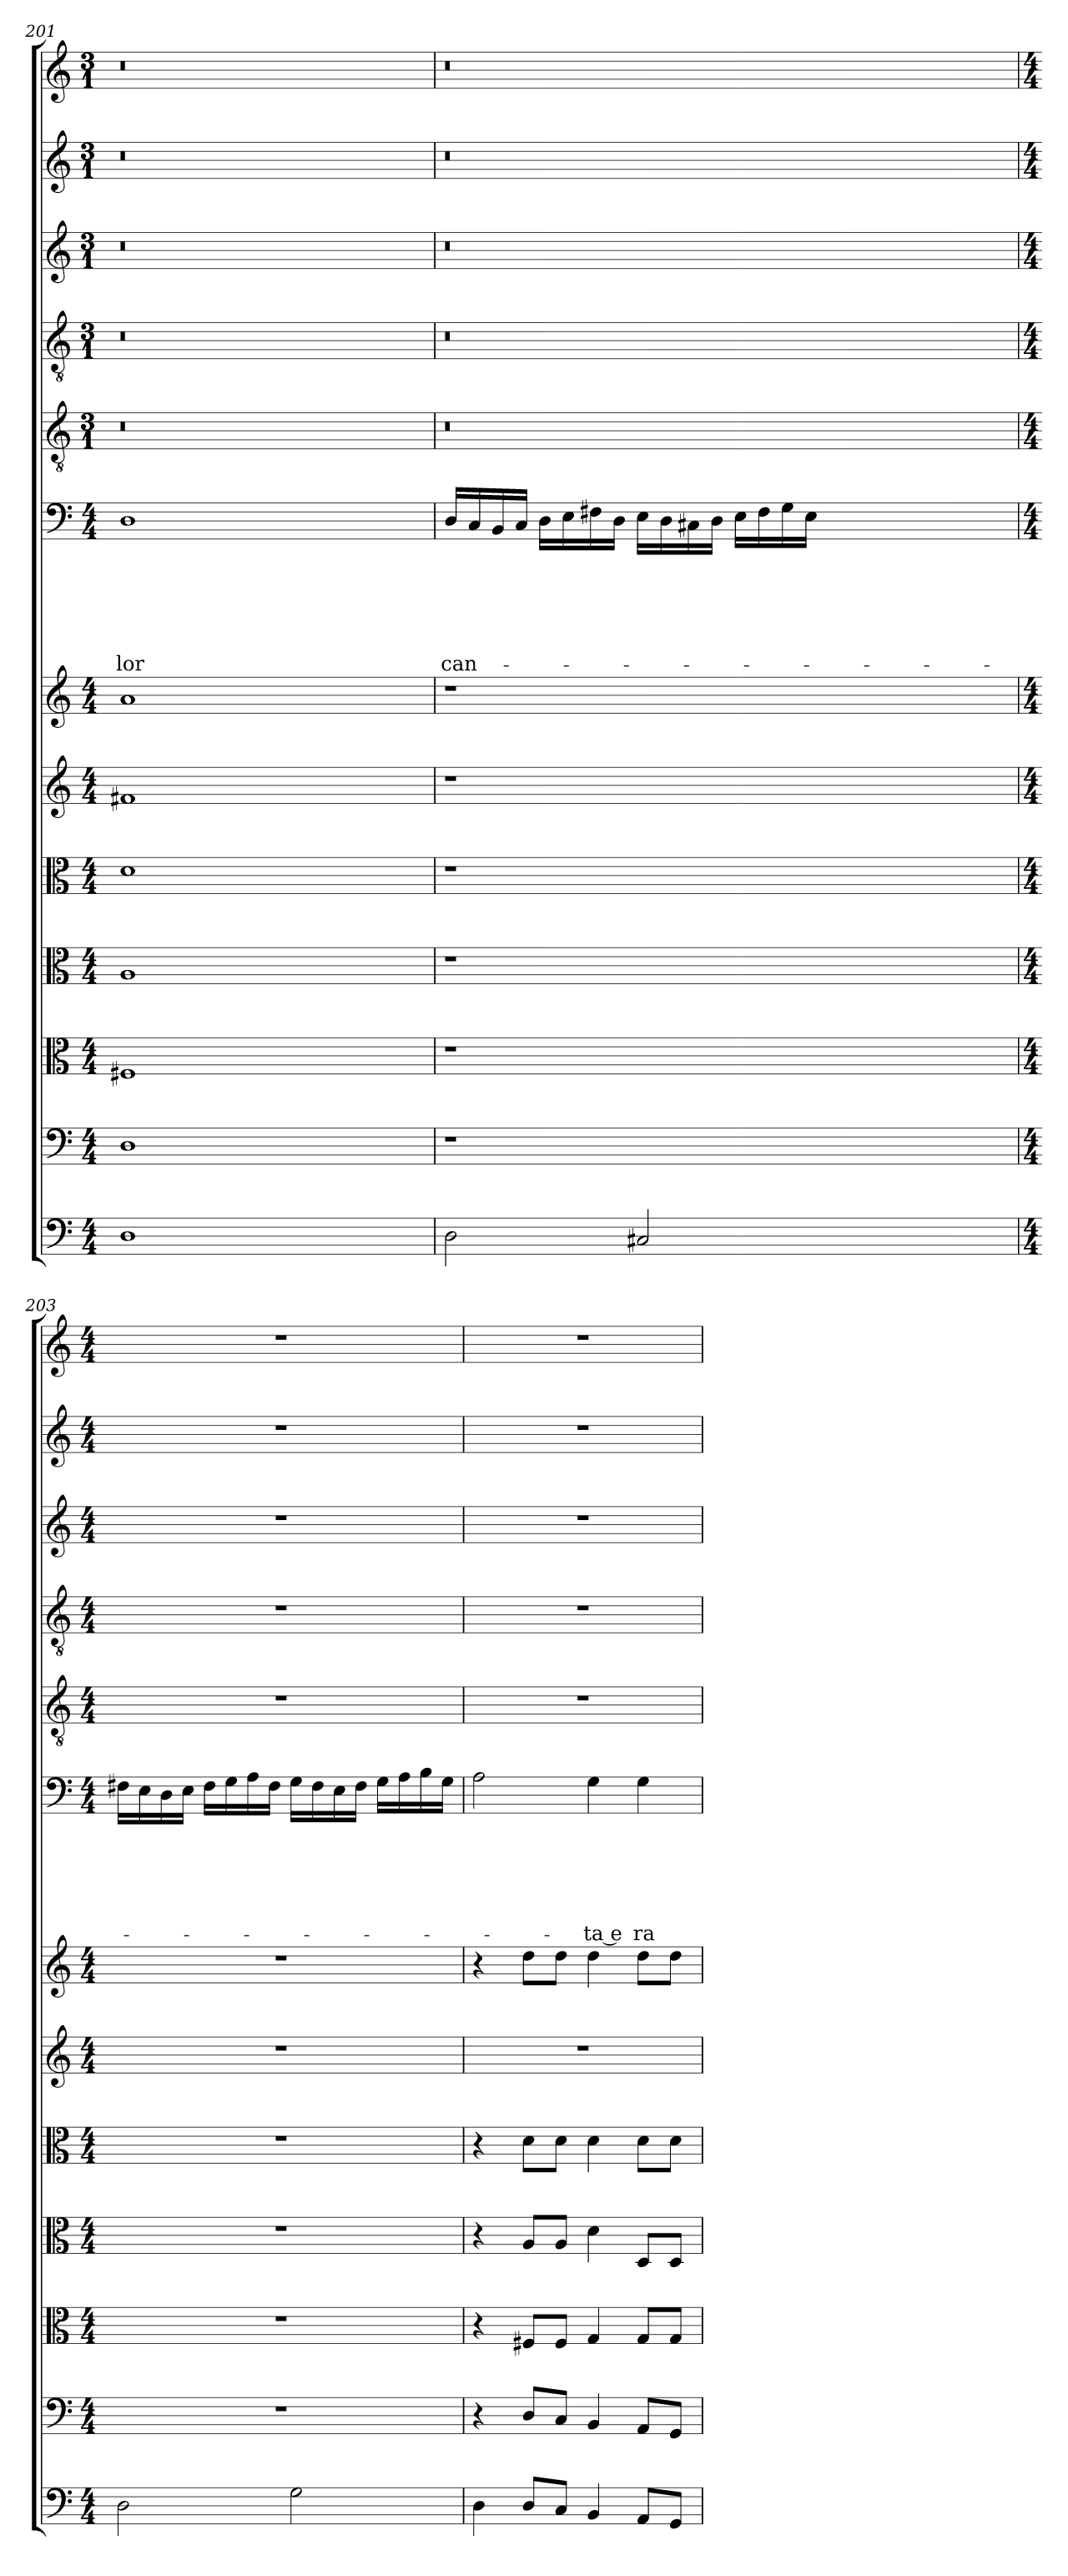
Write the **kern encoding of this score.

**kern	**kern	**kern	**kern	**kern	**kern	**kern	**kern	**text	**text	**text	**text	**text	**text	**kern	**kern	**kern	**kern	**kern
*part13	*part12	*part11	*part10	*part9	*part8	*part7	*part6	*part6	*part6	*part6	*part6	*part6	*part6	*part5	*part4	*part3	*part2	*part1
*staff13	*staff12	*staff11	*staff10	*staff9	*staff8	*staff7	*staff6	*staff6	*staff6	*staff6	*staff6	*staff6	*staff6	*staff5	*staff4	*staff3	*staff2	*staff1
*clefF4	*clefF4	*clefC3	*clefC3	*clefC3	*clefG2	*clefG2	*clefF4	*	*	*	*	*	*	*clefGv2	*clefGv2	*clefG2	*clefG2	*clefG2
*k[]	*k[]	*k[]	*k[]	*k[]	*k[]	*k[]	*k[]	*	*	*	*	*	*	*k[]	*k[]	*k[]	*k[]	*k[]
*C:	*C:	*C:	*C:	*C:	*C:	*C:	*C:	*	*	*	*	*	*	*C:	*C:	*C:	*C:	*C:
*M4/4	*M4/4	*M4/4	*M4/4	*M4/4	*M4/4	*M4/4	*M4/4	*	*	*	*	*	*	*M3/1	*M3/1	*M3/1	*M3/1	*M3/1
=201	=201	=201	=201	=201	=201	=201	=201	=201	=201	=201	=201	=201	=201	=201	=201	=201	=201	=201
!	!	!	!	!	!	!	!	!	!	!	!	!	!LO:LY:b	!	!	!	!	!
1D	1D	1F#X	1A	1d	1f#X	1a	1D	.	.	.	.	.	-lor	0.r	0.r	0.r	0.r	0.r
0ryy	0ryy	0ryy	0ryy	0ryy	0ryy	0ryy	0ryy	.	.	.	.	.	.	.	.	.	.	.
=202	=202	=202	=202	=202	=202	=202	=202	=202	=202	=202	=202	=202	=202	=202	=202	=202	=202	=202
!	!	!	!	!	!	!	!	!	!	!	!	!	!LO:LY:b	!	!	!	!	!
2D\	1r	1r	1r	1r	1r	1r	16D/LL	.	.	.	.	.	can-	0.r	0.r	0.r	0.r	0.r
.	.	.	.	.	.	.	16C/	.	.	.	.	.	.	.	.	.	.	.
.	.	.	.	.	.	.	16BB/	.	.	.	.	.	.	.	.	.	.	.
.	.	.	.	.	.	.	16C/JJ	.	.	.	.	.	.	.	.	.	.	.
.	.	.	.	.	.	.	16D\LL	.	.	.	.	.	.	.	.	.	.	.
.	.	.	.	.	.	.	16E\	.	.	.	.	.	.	.	.	.	.	.
.	.	.	.	.	.	.	16F#X\	.	.	.	.	.	.	.	.	.	.	.
.	.	.	.	.	.	.	16D\JJ	.	.	.	.	.	.	.	.	.	.	.
2C#X/	.	.	.	.	.	.	16E\LL	.	.	.	.	.	.	.	.	.	.	.
.	.	.	.	.	.	.	16D\	.	.	.	.	.	.	.	.	.	.	.
.	.	.	.	.	.	.	16C#X\	.	.	.	.	.	.	.	.	.	.	.
.	.	.	.	.	.	.	16D\JJ	.	.	.	.	.	.	.	.	.	.	.
.	.	.	.	.	.	.	16E\LL	.	.	.	.	.	.	.	.	.	.	.
.	.	.	.	.	.	.	16F#\	.	.	.	.	.	.	.	.	.	.	.
.	.	.	.	.	.	.	16G\	.	.	.	.	.	.	.	.	.	.	.
.	.	.	.	.	.	.	16E\JJ	.	.	.	.	.	.	.	.	.	.	.
0ryy	0ryy	0ryy	0ryy	0ryy	0ryy	0ryy	0ryy	.	.	.	.	.	.	.	.	.	.	.
!!LO:PB:g=z
=203	=203	=203	=203	=203	=203	=203	=203	=203	=203	=203	=203	=203	=203	=203	=203	=203	=203	=203
*M4/4	*M4/4	*M4/4	*M4/4	*M4/4	*M4/4	*M4/4	*M4/4	*	*	*	*	*	*	*M4/4	*M4/4	*M4/4	*M4/4	*M4/4
2D\	1r	1r	1r	1r	1r	1r	16F#X\LL	.	.	.	.	.	.	1r	1r	1r	1r	1r
.	.	.	.	.	.	.	16E\	.	.	.	.	.	.	.	.	.	.	.
.	.	.	.	.	.	.	16D\	.	.	.	.	.	.	.	.	.	.	.
.	.	.	.	.	.	.	16E\JJ	.	.	.	.	.	.	.	.	.	.	.
.	.	.	.	.	.	.	16F#\LL	.	.	.	.	.	.	.	.	.	.	.
.	.	.	.	.	.	.	16G\	.	.	.	.	.	.	.	.	.	.	.
.	.	.	.	.	.	.	16A\	.	.	.	.	.	.	.	.	.	.	.
.	.	.	.	.	.	.	16F#\JJ	.	.	.	.	.	.	.	.	.	.	.
2G\	.	.	.	.	.	.	16G\LL	.	.	.	.	.	.	.	.	.	.	.
.	.	.	.	.	.	.	16F#\	.	.	.	.	.	.	.	.	.	.	.
.	.	.	.	.	.	.	16E\	.	.	.	.	.	.	.	.	.	.	.
.	.	.	.	.	.	.	16F#\JJ	.	.	.	.	.	.	.	.	.	.	.
.	.	.	.	.	.	.	16G\LL	.	.	.	.	.	.	.	.	.	.	.
.	.	.	.	.	.	.	16A\	.	.	.	.	.	.	.	.	.	.	.
.	.	.	.	.	.	.	16B\	.	.	.	.	.	.	.	.	.	.	.
.	.	.	.	.	.	.	16G\JJ	.	.	.	.	.	.	.	.	.	.	.
=204	=204	=204	=204	=204	=204	=204	=204	=204	=204	=204	=204	=204	=204	=204	=204	=204	=204	=204
4D\	4r	4r	4r	4r	1r	4r	2A\	.	.	.	.	.	.	1r	1r	1r	1r	1r
8D/L	8D/L	8F#X/L	8A/L	8d\L	.	8dd\L	.	.	.	.	.	.	.	.	.	.	.	.
8C/J	8C/J	8F#/J	8A/J	8d\J	.	8dd\J	.	.	.	.	.	.	.	.	.	.	.	.
!	!	!	!	!	!	!	!	!	!	!	!	!	!LO:LY:b	!	!	!	!	!
4BB/	4BB/	4G/	4d\	4d\	.	4dd\	4G\	.	.	.	.	.	-ta e	.	.	.	.	.
!	!	!	!	!	!	!	!	!	!	!	!	!	!LO:LY:b	!	!	!	!	!
8AA/L	8AA/L	8G/L	8D/L	8d\L	.	8dd\L	4G\	.	.	.	.	.	ra-	.	.	.	.	.
8GG/J	8GG/J	8G/J	8D/J	8d\J	.	8dd\J	.	.	.	.	.	.	.	.	.	.	.	.
=	=	=	=	=	=	=	=	=	=	=	=	=	=	=	=	=	=	=
*-	*-	*-	*-	*-	*-	*-	*-	*-	*-	*-	*-	*-	*-	*-	*-	*-	*-	*-
